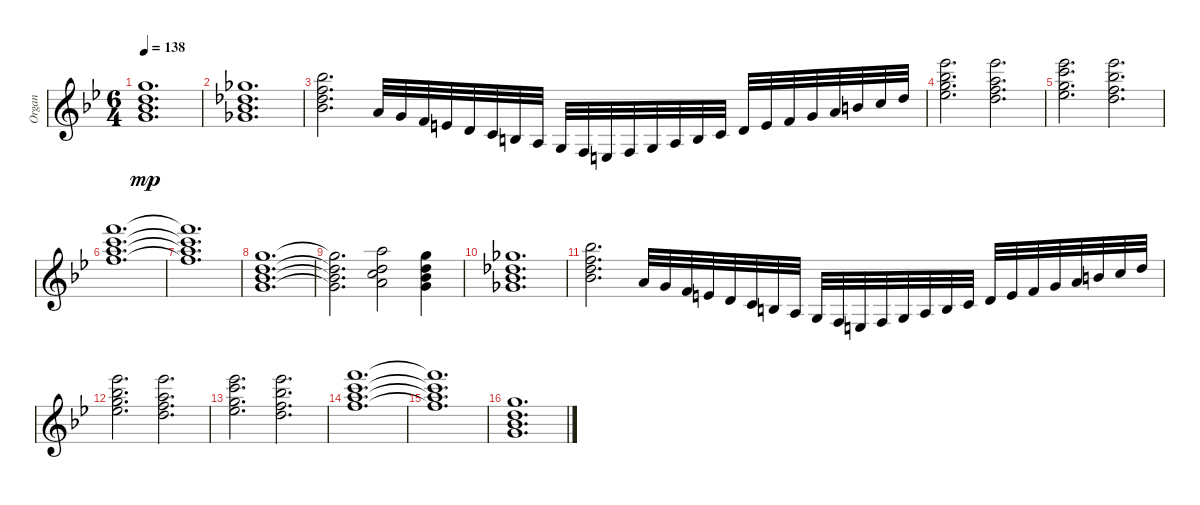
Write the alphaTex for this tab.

\track ("Organ" "Organ") {instrument drawbarorgan}
\staff {score}
\tuning (E4 B3 G3 D3 A2 E2) {hide}
\ts (6 4)
\tempo 138
\clef g2
\ks gminor
(15.1{t} 15.2{t} 15.3{t} 17.4{t}).1{d dy mp} |
(14.1 14.2 15.3 16.4).1{d} |
(18.1 18.2 19.3 20.4).2{d} 19.4.32 17.4.32 15.4.32 14.4.32 12.4.32 10.4.32 9.4.32 7.4.32 5.4.32 3.4.32 2.4.32 3.4.32 5.4.32 7.4.32 9.4.32 10.4.32 12.4.32 14.4.32 15.4.32 17.4.32 19.4.32 21.4.32 22.4.32 24.4.32 |
(23.1 23.2 24.3 25.4).2{d} (23.1 22.2 22.3 24.4).2{d} |
(23.1 25.2 24.3 25.4).2{d} (23.1 23.2 22.3 24.4).2{d} |
(25.1 25.2 26.3 27.4).1{d} |
(25.1{t} 25.2{t} 26.3{t} 27.4{t}).1{d} |
(15.1 15.2 15.3 17.4).1{d} |
(15.1{t} 15.2{t} 15.3{t} 17.4{t}).2{d} (17.1 15.2 17.3 19.4).2 (15.1 15.2 15.3 17.4).4 |
(14.1 14.2 15.3 16.4).1{d} |
(18.1 18.2 19.3 20.4).2{d} 19.4.32 17.4.32 15.4.32 14.4.32 12.4.32 10.4.32 9.4.32 7.4.32 5.4.32 3.4.32 2.4.32 3.4.32 5.4.32 7.4.32 9.4.32 10.4.32 12.4.32 14.4.32 15.4.32 17.4.32 19.4.32 21.4.32 22.4.32 24.4.32 |
(23.1 23.2 24.3 25.4).2{d} (23.1 22.2 22.3 24.4).2{d} |
(23.1 25.2 24.3 25.4).2{d} (23.1 23.2 22.3 24.4).2{d} |
(25.1 25.2 26.3 27.4).1{d} |
(25.1{t} 25.2{t} 26.3{t} 27.4{t}).1{d} |
(15.1 15.2 15.3 17.4).1{d}
